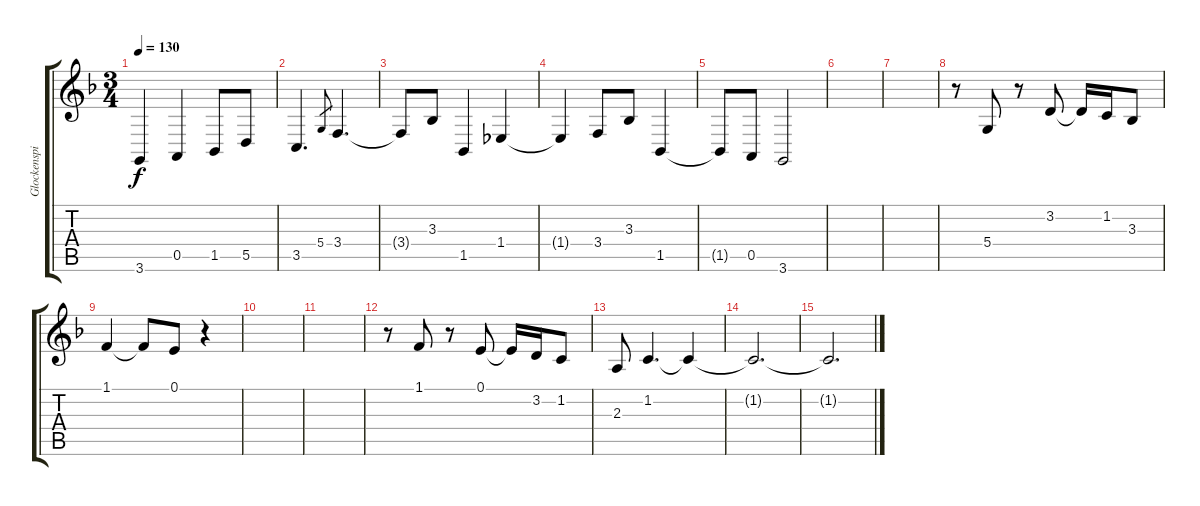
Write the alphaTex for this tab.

\track ("Glockenspiel" "Glockenspi") {instrument glockenspiel}
\staff {score tabs}
\tuning (E4 B3 G3 D3 A2 E2) {hide}
\ts (3 4)
\tempo 130
\clef g2
\ks dminor
3.6{t}.4{dy f} 0.5.4 1.5.8 5.5.8 |
3.5.4{d} 5.4.8{gr} 3.4.4{d} |
3.4{t}.8 3.3.8 1.5.4 1.4.4 |
1.4{t}.4 3.4.8 3.3.8 1.5.4 |
1.5{t}.8 0.5.8 3.6.2 |
|
|
r.8 5.4.8 r.8 3.2.8 3.2{t}.16 1.2.16 3.3.8 |
1.1.4 1.1{t}.8 0.1.8 r.4 |
|
|
r.8 1.1.8 r.8 0.1.8 0.1{t}.16 3.2.16 1.2.8 |
2.3.8 1.2.4{d} 1.2{t}.4 |
1.2{t}.2{d} |
1.2{t}.2{d}
